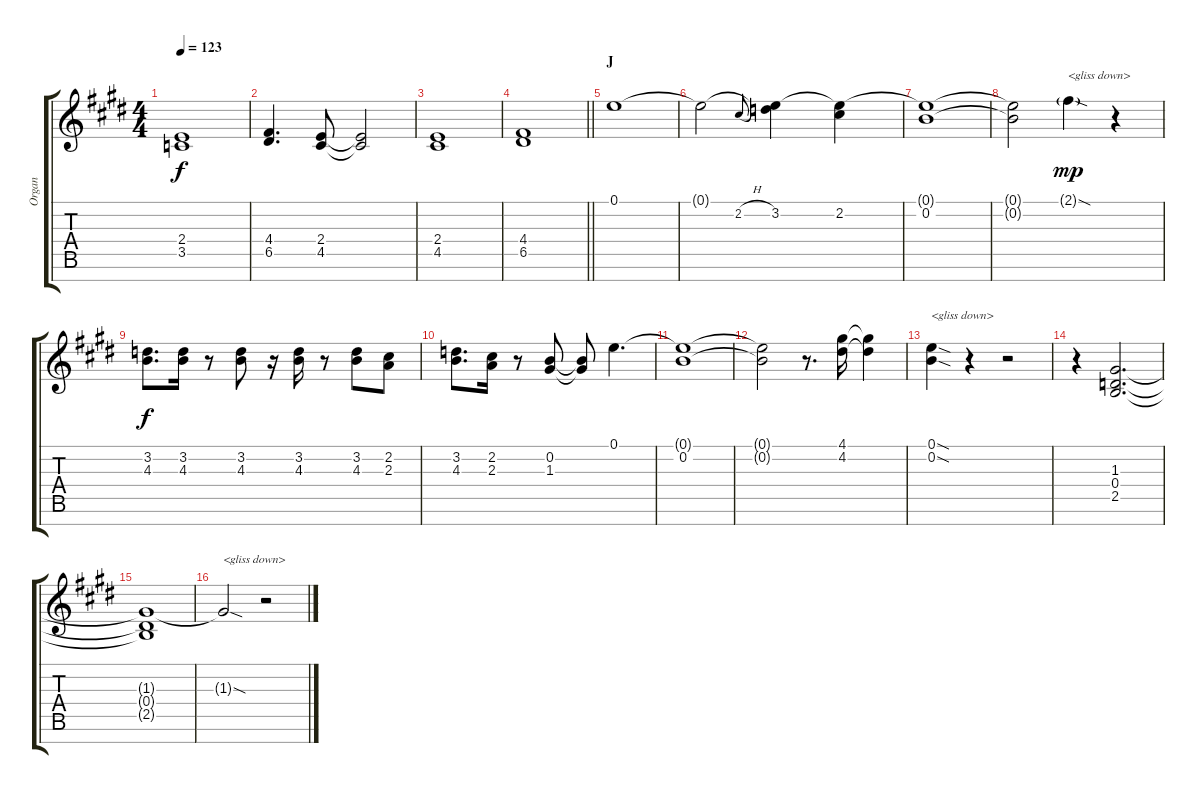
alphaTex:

\track ("Organ" "Organ") {instrument rockorgan}
\staff {score tabs}
\tuning (E5 B4 G4 D4 A3 E3 B2) {hide}
\ts (4 4)
\tempo 123
\clef g2
\ks e
(2.4 3.5).1{dy f} |
(4.4 6.5).4{d} (2.4 4.5).8 (2.4{t} 4.5{t}).2 |
(2.4 4.5).1 |
\barLineRight lightlight
(4.4 6.5).1 |
\section ("" "J")
0.1.1 |
0.1{t}.2 2.2{h}.8{gr onbeat} (0.1{t} 3.2).4 (0.1{t} 2.2).4 |
(0.1{t} 0.2).1 |
(0.1{t} 0.2{t}).2 2.1{sod g}.4{txt "<gliss down>" dy mp} r.4 |
(3.2 4.3).8{d dy f} (3.2 4.3).16 r.8 (3.2 4.3).8 r.16 (3.2 4.3).16 r.8 (3.2 4.3).8 (2.2 2.3).8 |
(3.2 4.3).8{d} (2.2 2.3).16 r.8 (0.2 1.3).8 (0.2{t} 1.3{t}).8 0.1.4{d} |
(0.1{t} 0.2).1 |
(0.1{t} 0.2{t}).2 r.8{d} (4.1 4.2).16 (4.1{t} 4.2{t}).4 |
(0.1{sod} 0.2{sod}).4{txt "<gliss down>"} r.4 r.2 |
r.4 (1.3 0.4 2.5).2{d} |
(1.3{t} 0.4{t} 2.5{t}).1 |
1.3{sod t}.2{txt "<gliss down>"} r.2
